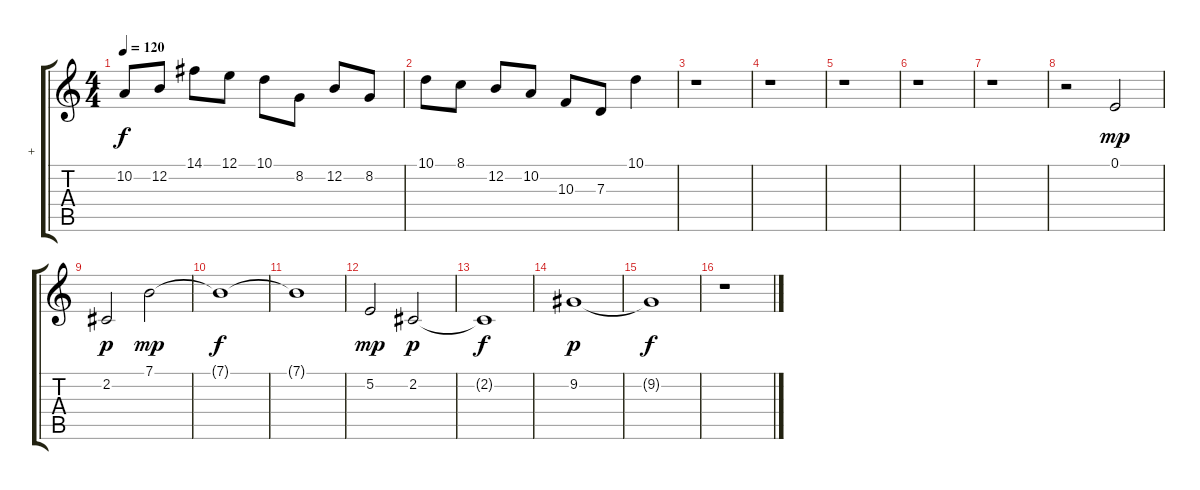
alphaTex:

\track ("+" "+") {instrument orchestralharp}
\staff {score tabs}
\tuning (E4 B3 G3 D3 A2 E2) {hide}
\ts (4 4)
\tempo 120
\clef g2
\ks c
10.2.8{dy f} 12.2.8 14.1.8 12.1.8 10.1.8 8.2.8 12.2.8 8.2.8 |
10.1.8 8.1.8 12.2.8 10.2.8 10.3.8 7.3.8 10.1.4 |
r.1 |
r.1 |
r.1 |
r.1 |
r.1 |
r.2{balance 0 instrument birdtweet} 0.1.2{dy mp} |
2.2.2{dy p balance 16} 7.1.2{dy mp balance 8} |
7.1{t}.1{dy f} |
7.1{t}.1 |
5.2.2{dy mp balance 16} 2.2.2{dy p} |
2.2{t}.1{dy f} |
9.2.1{dy p balance 8} |
9.2{t}.1{dy f} |
r.1
